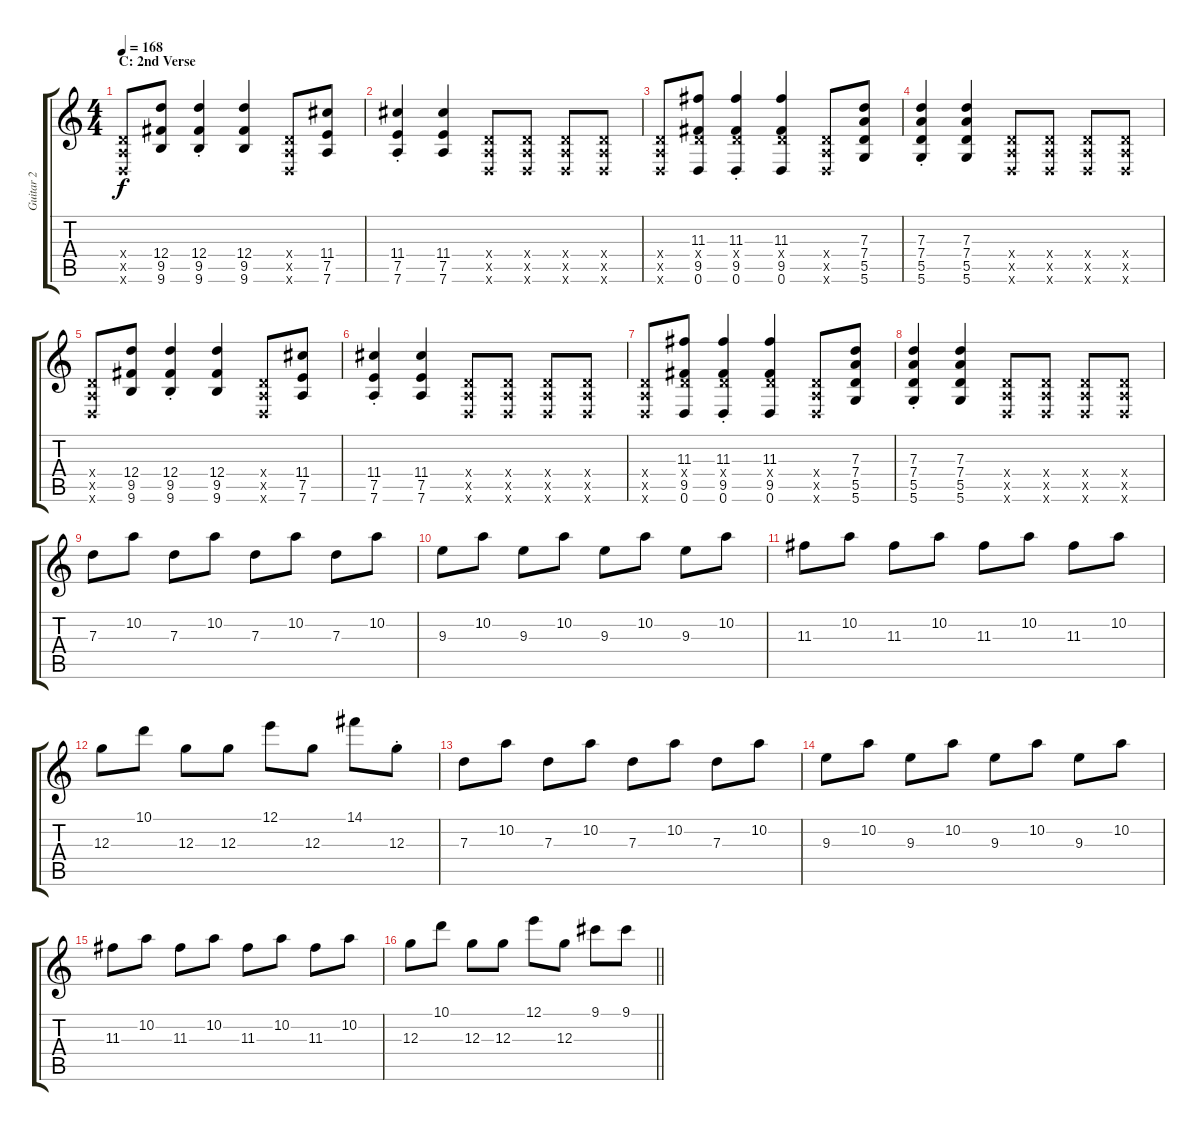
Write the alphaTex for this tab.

\track ("Guitar 2" "Guitar 2") {instrument distortionguitar}
\staff {score tabs}
\tuning (E4 B3 G3 D3 A2 D2) {hide}
\ts (4 4)
\section ("" "C: 2nd Verse")
\tempo 168
\clef g2
\ks c
(0.4{x} 0.5{x} 0.6{x}).8{dy f} (12.4 9.5 9.6).8 (12.4{st} 9.5{st} 9.6{st}).4 (12.4 9.5 9.6).4 (0.4{x} 0.5{x} 0.6{x}).8 (11.4 7.5 7.6).8 |
(11.4{st} 7.5{st} 7.6{st}).4 (11.4 7.5 7.6).4 (0.4{x} 0.5{x} 0.6{x}).8 (0.4{x} 0.5{x} 0.6{x}).8 (0.4{x} 0.5{x} 0.6{x}).8 (0.4{x} 0.5{x} 0.6{x}).8 |
(0.4{x} 0.5{x} 0.6{x}).8 (11.3 0.4{x} 9.5 0.6).8 (11.3{st} 0.4{x} 9.5{st} 0.6{st}).4 (11.3 0.4{x} 9.5 0.6).4 (0.4{x} 0.5{x} 0.6{x}).8 (7.3 7.4 5.5 5.6).8 |
(7.3{st} 7.4{st} 5.5{st} 5.6{st}).4 (7.3 7.4 5.5 5.6).4 (0.4{x} 0.5{x} 0.6{x}).8 (0.4{x} 0.5{x} 0.6{x}).8 (0.4{x} 0.5{x} 0.6{x}).8 (0.4{x} 0.5{x} 0.6{x}).8 |
(0.4{x} 0.5{x} 0.6{x}).8 (12.4 9.5 9.6).8 (12.4{st} 9.5{st} 9.6{st}).4 (12.4 9.5 9.6).4 (0.4{x} 0.5{x} 0.6{x}).8 (11.4 7.5 7.6).8 |
(11.4{st} 7.5{st} 7.6{st}).4 (11.4 7.5 7.6).4 (0.4{x} 0.5{x} 0.6{x}).8 (0.4{x} 0.5{x} 0.6{x}).8 (0.4{x} 0.5{x} 0.6{x}).8 (0.4{x} 0.5{x} 0.6{x}).8 |
(0.4{x} 0.5{x} 0.6{x}).8 (11.3 0.4{x} 9.5 0.6).8 (11.3{st} 0.4{x} 9.5{st} 0.6{st}).4 (11.3 0.4{x} 9.5 0.6).4 (0.4{x} 0.5{x} 0.6{x}).8 (7.3 7.4 5.5 5.6).8 |
(7.3{st} 7.4{st} 5.5{st} 5.6{st}).4 (7.3 7.4 5.5 5.6).4 (0.4{x} 0.5{x} 0.6{x}).8 (0.4{x} 0.5{x} 0.6{x}).8 (0.4{x} 0.5{x} 0.6{x}).8 (0.4{x} 0.5{x} 0.6{x}).8 |
7.3.8 10.2.8 7.3.8 10.2.8 7.3.8 10.2.8 7.3.8 10.2.8 |
9.3.8 10.2.8 9.3.8 10.2.8 9.3.8 10.2.8 9.3.8 10.2.8 |
11.3.8 10.2.8 11.3.8 10.2.8 11.3.8 10.2.8 11.3.8 10.2.8 |
12.3.8 10.1.8 12.3.8 12.3.8 12.1.8 12.3.8 14.1.8 12.3{st}.8 |
7.3.8 10.2.8 7.3.8 10.2.8 7.3.8 10.2.8 7.3.8 10.2.8 |
9.3.8 10.2.8 9.3.8 10.2.8 9.3.8 10.2.8 9.3.8 10.2.8 |
11.3.8 10.2.8 11.3.8 10.2.8 11.3.8 10.2.8 11.3.8 10.2.8 |
\barLineRight lightlight
12.3.8 10.1.8 12.3.8 12.3.8 12.1.8 12.3.8 9.1.8 9.1.8
